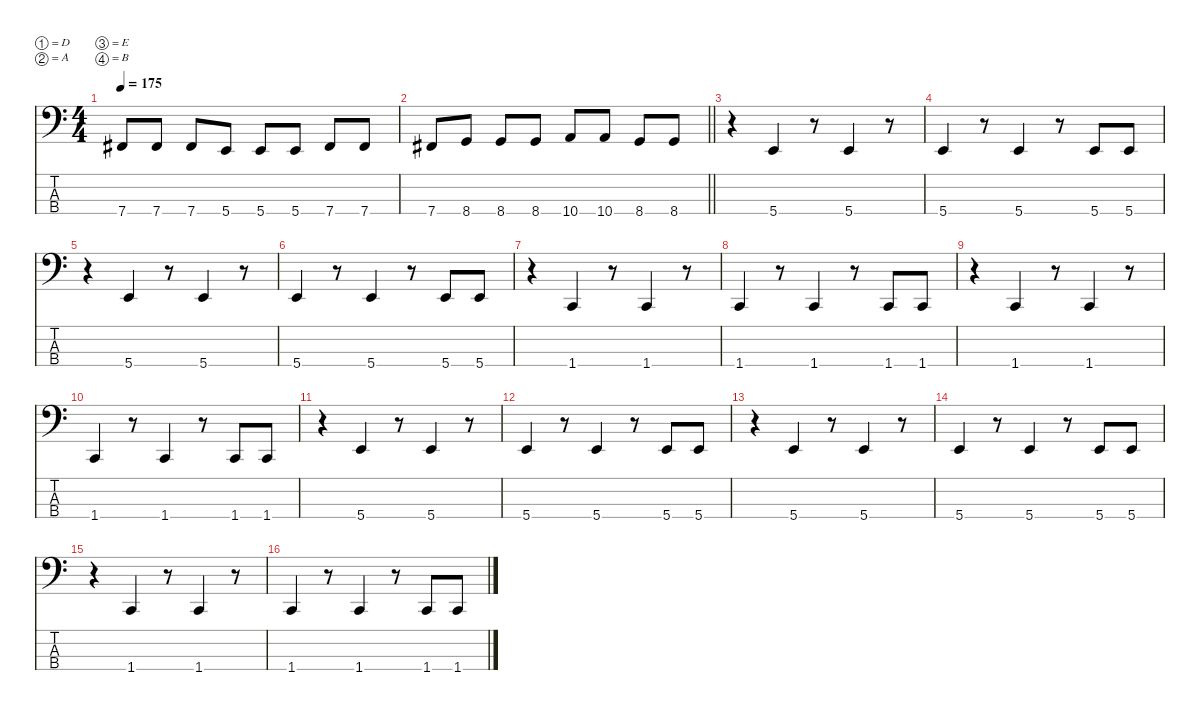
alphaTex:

\defaultSystemsLayout 4
\hideDynamics
\bracketExtendMode nobrackets
\singleTrackTrackNamePolicy hidden
\multiTrackTrackNamePolicy hidden
\firstSystemTrackNameMode fullname
\firstSystemTrackNameOrientation horizontal
\otherSystemsTrackNameOrientation horizontal
\track ("Ted Lindström" "el.bs.") {instrument electricbasspick}
\staff {score tabs}
\tuning (D2 A1 E1 B0)
\ts (4 4)
\tempo 175
\clef f4
\ks c
7.4{acc #}.8{dy f beam Up} 7.4{acc #}.8{beam Up} 7.4{acc #}.8{beam Up} 5.4.8{beam Up} 5.4.8{beam Up} 5.4.8{beam Up} 7.4{acc #}.8{beam Up} 7.4{acc #}.8{beam Up} |
\barLineRight lightlight
7.4{acc #}.8{beam Up} 8.4.8{beam Up} 8.4.8{beam Up} 8.4.8{beam Up} 10.4.8{beam Up} 10.4.8{beam Up} 8.4.8{beam Up} 8.4.8{beam Up} |
r.4{beam Down} 5.4.4{beam Up} r.8{beam Up} 5.4.4{beam Up} r.8{beam Up} |
5.4.4{beam Up} r.8{beam Up} 5.4.4{beam Up} r.8{beam Up} 5.4.8{beam Up} 5.4.8{beam Up} |
r.4{beam Down} 5.4.4{beam Up} r.8{beam Up} 5.4.4{beam Up} r.8{beam Up} |
5.4.4{beam Up} r.8{beam Up} 5.4.4{beam Up} r.8{beam Up} 5.4.8{beam Up} 5.4.8{beam Up} |
r.4{beam Down} 1.4.4{beam Up} r.8{beam Up} 1.4.4{beam Up} r.8{beam Up} |
1.4.4{beam Up} r.8{beam Up} 1.4.4{beam Up} r.8{beam Up} 1.4.8{beam Up} 1.4.8{beam Up} |
r.4{beam Down} 1.4.4{beam Up} r.8{beam Up} 1.4.4{beam Up} r.8{beam Up} |
1.4.4{beam Up} r.8{beam Up} 1.4.4{beam Up} r.8{beam Up} 1.4.8{beam Up} 1.4.8{beam Up} |
r.4{beam Down} 5.4.4{beam Up} r.8{beam Up} 5.4.4{beam Up} r.8{beam Up} |
5.4.4{beam Up} r.8{beam Up} 5.4.4{beam Up} r.8{beam Up} 5.4.8{beam Up} 5.4.8{beam Up} |
r.4{beam Down} 5.4.4{beam Up} r.8{beam Up} 5.4.4{beam Up} r.8{beam Up} |
5.4.4{beam Up} r.8{beam Up} 5.4.4{beam Up} r.8{beam Up} 5.4.8{beam Up} 5.4.8{beam Up} |
r.4{beam Down} 1.4.4{beam Up} r.8{beam Up} 1.4.4{beam Up} r.8{beam Up} |
1.4.4{beam Up} r.8{beam Up} 1.4.4{beam Up} r.8{beam Up} 1.4.8{beam Up} 1.4.8{beam Up}
